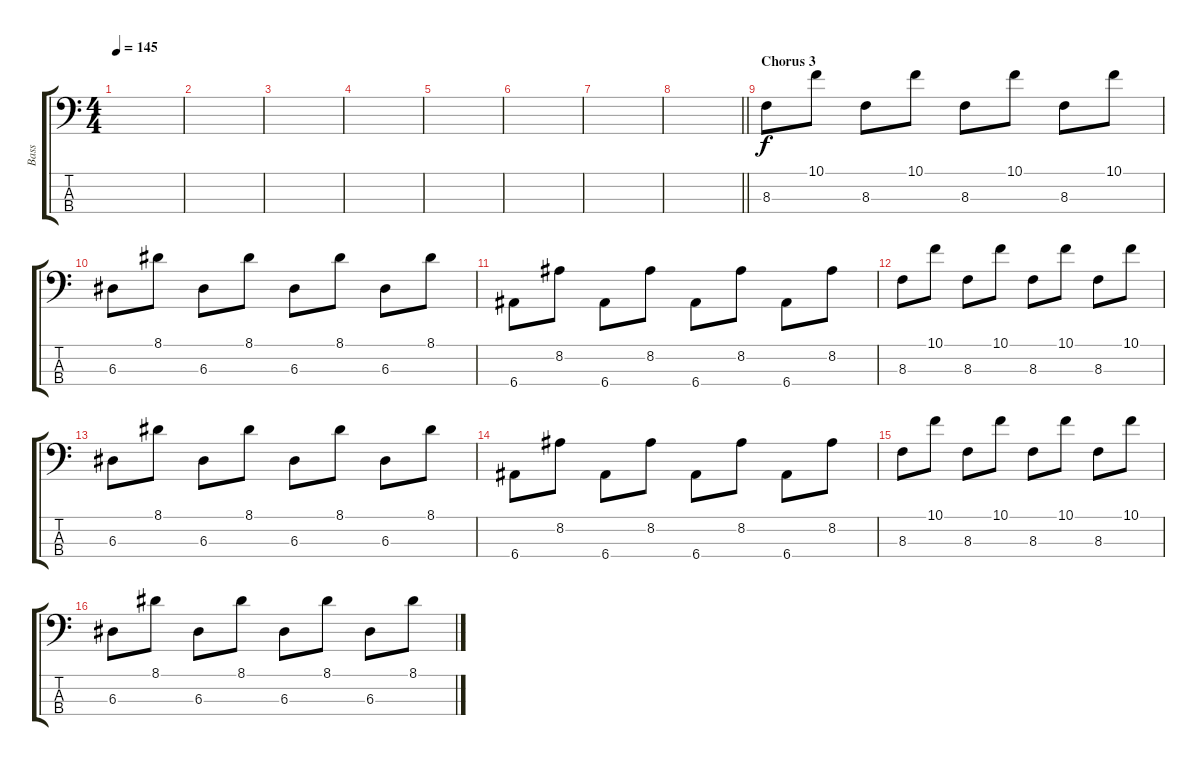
\track ("Bass" "Bass") {instrument electricbassfinger}
\staff {score tabs}
\tuning (G2 D2 A1 E1) {hide}
\ts (4 4)
\tempo 145
\clef f4
\ks c
|
|
|
|
|
|
|
\barLineRight lightlight
|
\section ("" "Chorus 3")
8.3.8 10.1.8 8.3.8 10.1.8 8.3.8 10.1.8 8.3.8 10.1.8 |
6.3.8 8.1.8 6.3.8 8.1.8 6.3.8 8.1.8 6.3.8 8.1.8 |
6.4.8 8.2.8 6.4.8 8.2.8 6.4.8 8.2.8 6.4.8 8.2.8 |
8.3.8 10.1.8 8.3.8 10.1.8 8.3.8 10.1.8 8.3.8 10.1.8 |
6.3.8 8.1.8 6.3.8 8.1.8 6.3.8 8.1.8 6.3.8 8.1.8 |
6.4.8 8.2.8 6.4.8 8.2.8 6.4.8 8.2.8 6.4.8 8.2.8 |
8.3.8 10.1.8 8.3.8 10.1.8 8.3.8 10.1.8 8.3.8 10.1.8 |
6.3.8 8.1.8 6.3.8 8.1.8 6.3.8 8.1.8 6.3.8 8.1.8
